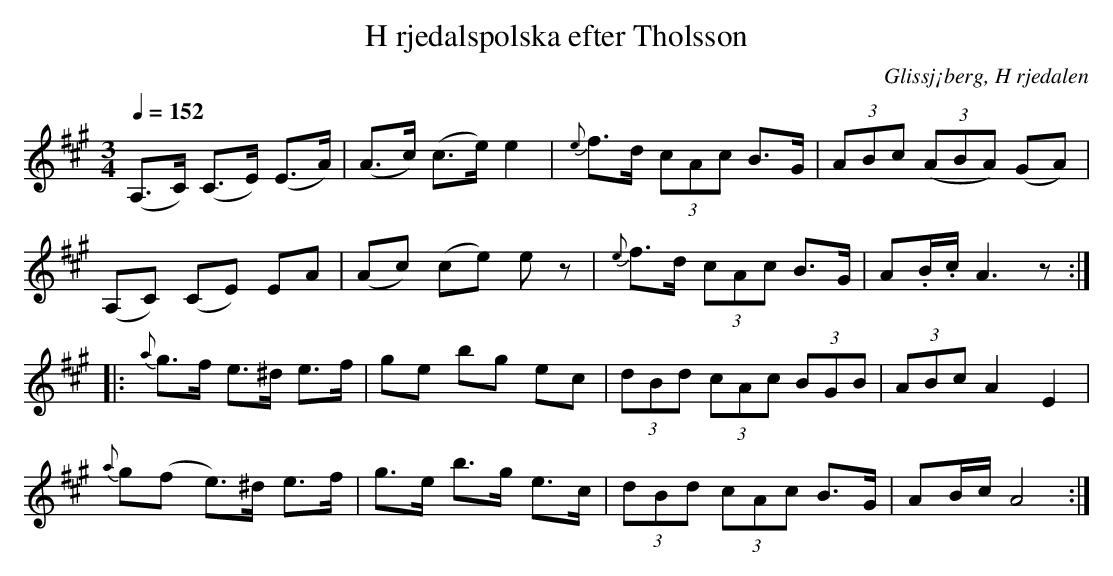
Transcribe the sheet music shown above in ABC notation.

X:1
T:H rjedalspolska efter Tholsson
O:Glissj¡berg, H rjedalen
M:3/4
L:1/8
Q:1/4=152
K:A
(A,>C) (C>E) (E>A)|(A>c) (c>e) e2|{e}f>d (3cAc B>G|(3ABc ((3ABA) (GA)|!
(A,C) (CE) EA |(Ac) (ce) ez |{e}f>d (3cAc B>G|A.B/.c/ A3z::!
{a}g>f e>^d e>f|ge bg ec|(3dBd (3cAc (3BGB|(3ABc A2 E2|!
{a}g(f e>)^d e>f|g>e b>g e>c|(3dBd (3cAc B>G|AB/c/ A4:|]
